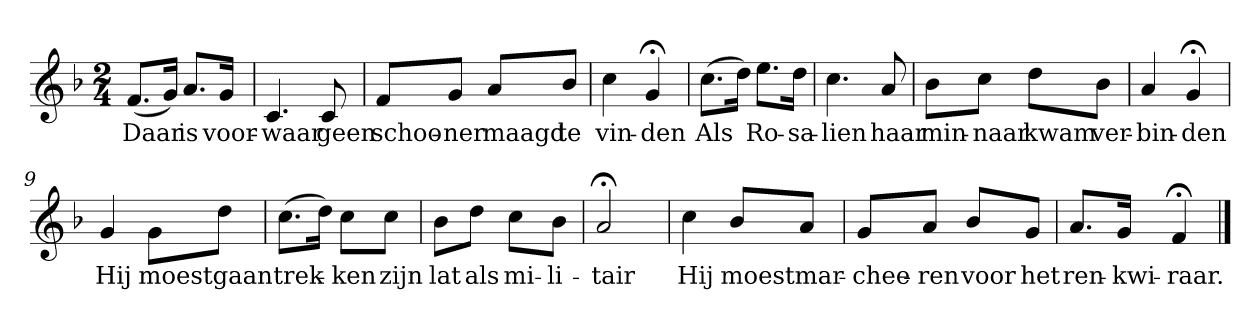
**kern	**text
*part1	*part1
*staff1	*staff1
*k[b-]	*
*F:	*
*M2/4	*
*MM120	*
=1	=1
(8.fL	Daar
16gJk)	.
8.aL	is
16gJk	voor-
=2	=2
4.c	-waar
8c	geen
=3	=3
8fL	schoo-
8gJ	-ner
8aL	maagd
8b-J	te
=4	=4
4cc	vin-
4g;<	-den
=5	=5
(8.ccL	Als
16ddJk)	.
8.eeL	Ro-
16ddJk	-sa-
=6	=6
4.cc	-lien
8a	haar
=7	=7
8b-L	min-
8ccJ	-naar
8ddL	kwam
8b-J	ver-
=8	=8
4a	-bin-
4g;<	-den
=9	=9
4g	Hij
8gL	moest
8ddJ	gaan
=10	=10
(8.ccL	trek-
16ddJk)	.
8ccL	-ken
8ccJ	zijn
=11	=11
8b-L	lat
8ddJ	als
8ccL	mi-
8b-J	-li-
=12	=12
2a;<	-tair
=13	=13
4cc	Hij
8b-L	moest
8aJ	mar-
=14	=14
8gL	-chee-
8aJ	-ren
8b-L	voor
8gJ	het
=15	=15
8.aL	ren-
16gJk	-kwi-
4f;<	-raar.
==	==
*-	*-
